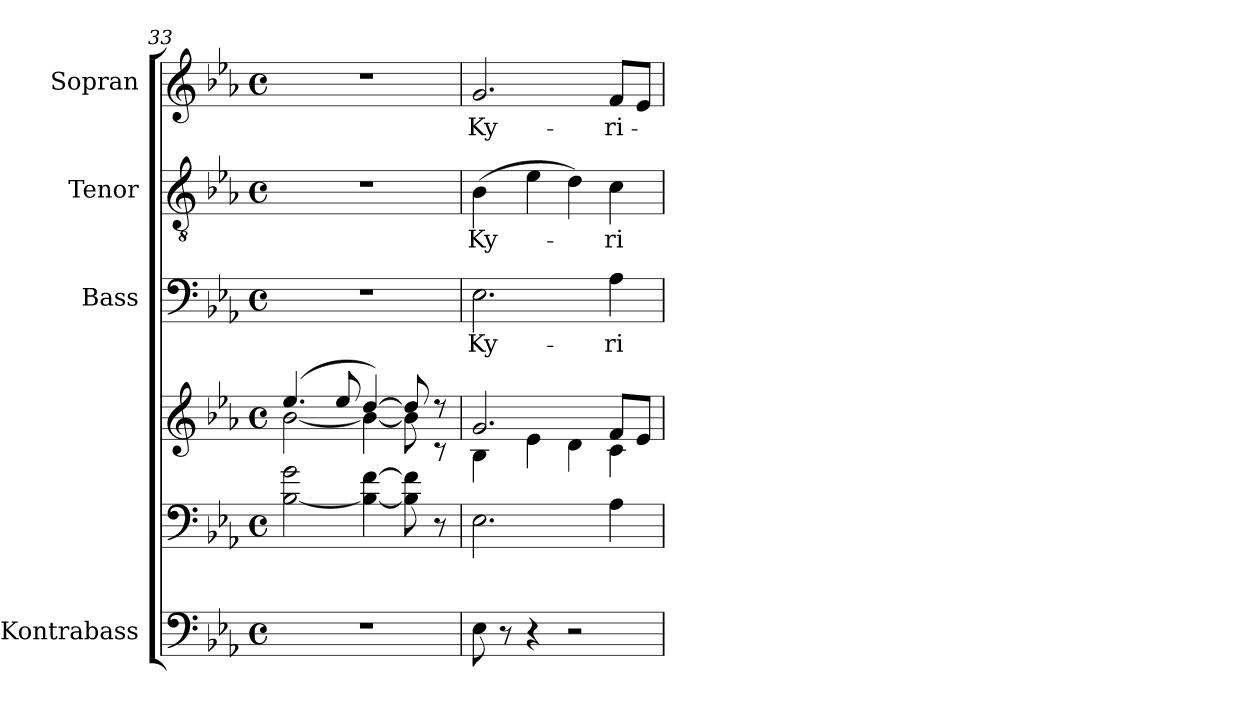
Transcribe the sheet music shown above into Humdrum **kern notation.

**kern	**kern	**kern	**kern	**text	**kern	**text	**kern	**text
*part5	*part4	*part4	*part3	*part3	*part2	*part2	*part1	*part1
*staff6	*staff5	*staff4	*staff3	*staff3	*staff2	*staff2	*staff1	*staff1
*I"Kontrabass	*	*	*I"Bass	*	*I"Tenor	*	*I"Sopran	*
*I'Kb.	*	*	*I'B.	*	*I'T.	*	*I'S.	*
!!LO:PB:g=z
*clefF4	*clefF4	*clefG2	*clefF4	*	*clefGv2	*	*clefG2	*
*ITrd7c12	*	*	*	*	*	*	*	*
*k[b-e-a-]	*k[b-e-a-]	*k[b-e-a-]	*k[b-e-a-]	*	*k[b-e-a-]	*	*k[b-e-a-]	*
*E-:	*E-:	*E-:	*E-:	*	*E-:	*	*E-:	*
*M4/4	*M4/4	*M4/4	*M4/4	*	*M4/4	*	*M4/4	*
*met(c)	*met(c)	*met(c)	*met(c)	*	*met(c)	*	*met(c)	*
=33	=33	=33	=33	=33	=33	=33	=33	=33
*	*	*^	*	*	*	*	*	*
1r	[2B-\ 2g\	(>4.ee-/	[<2b-\	1r	.	1r	.	1r	.
.	.	8ee-/	.	.	.	.	.	.	.
.	4B-\_ [4f\	[>4dd/)	4b-\_	.	.	.	.	.	.
.	8B-\] 8f\]	8dd/]	8b-\]	.	.	.	.	.	.
.	8r	8r	8r	.	.	.	.	.	.
=34	=34	=34	=34	=34	=34	=34	=34	=34	=34
!	!	!	!	!	!LO:LY:b	!	!LO:LY:b	!	!LO:LY:b
8EE-\	2.E-\	2.g/	4B-\	2.E-\	Ky-	(>4B-\	Ky-	2.g/	Ky-
8r	.	.	.	.	.	.	.	.	.
4r	.	.	4e-\	.	.	4e-\	.	.	.
2r	.	.	4d\	.	.	4d\)	.	.	.
!	!	!	!	!	!LO:LY:b	!	!LO:LY:b	!	!LO:LY:b
.	4A-\	8f/L	4c\	4A-\	-ri-	4c\	-ri-	8f/L	-ri-
.	.	8e-/J	.	.	.	.	.	8e-/J	.
*	*	*v	*v	*	*	*	*	*	*
=	=	=	=	=	=	=	=	=
*-	*-	*-	*-	*-	*-	*-	*-	*-
